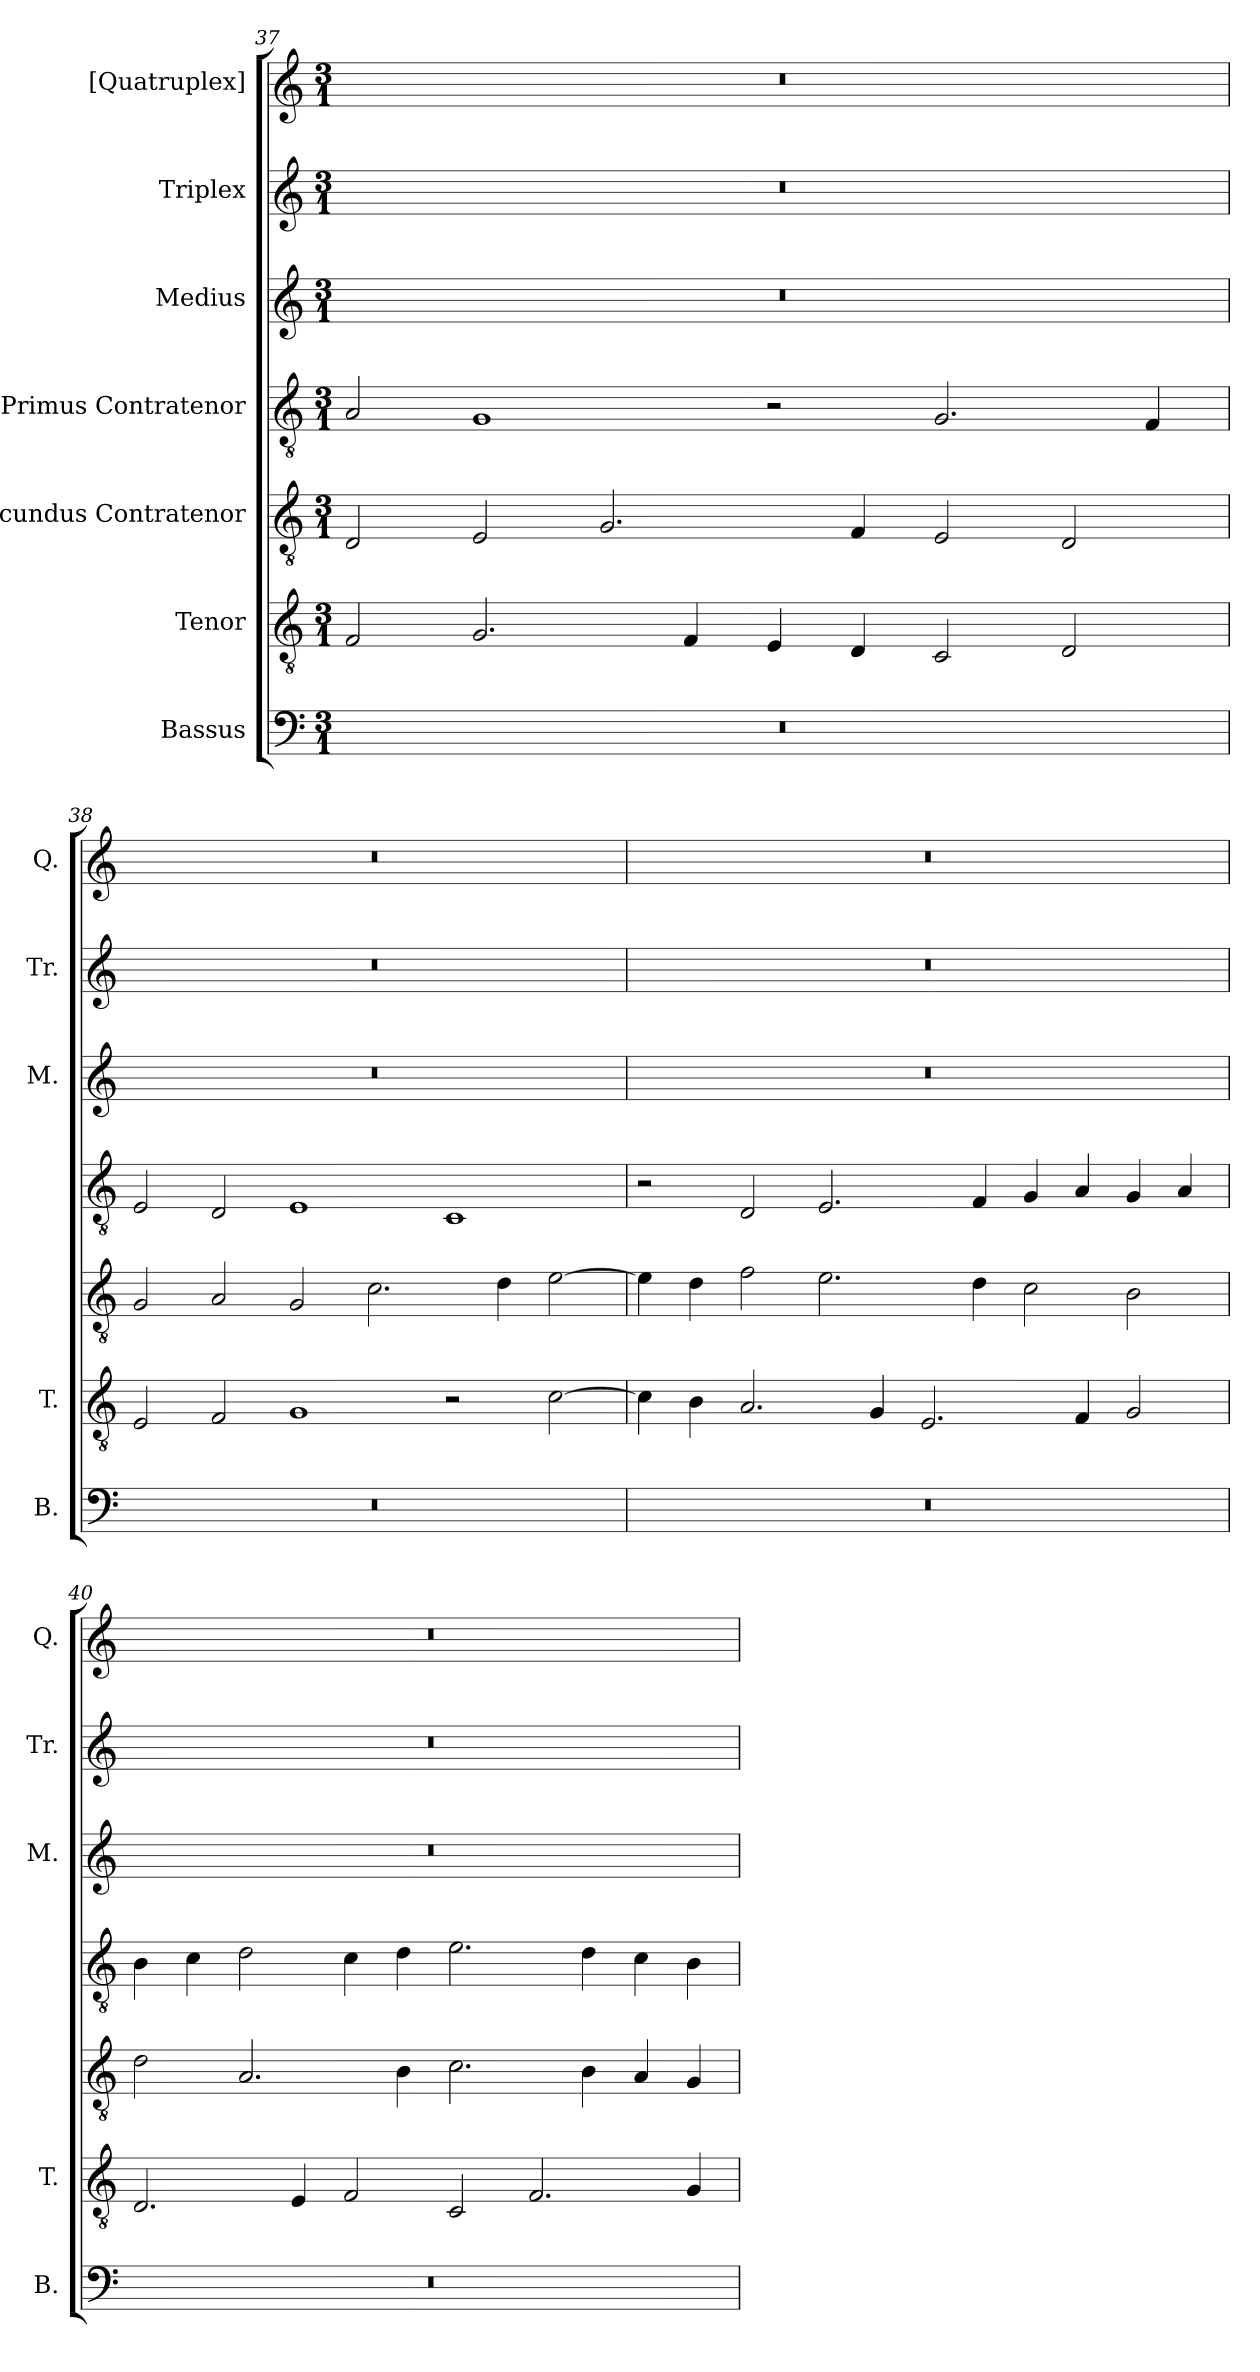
**kern	**kern	**kern	**kern	**kern	**kern	**kern
*part7	*part6	*part5	*part4	*part3	*part2	*part1
*staff7	*staff6	*staff5	*staff4	*staff3	*staff2	*staff1
*I"Bassus	*I"Tenor	*I"Secundus Contratenor	*I"Primus Contratenor	*I"Medius	*I"Triplex	*I"[Quatruplex]
*I'B.	*I'T.	*	*	*I'M.	*I'Tr.	*I'Q.
*clefF4	*clefGv2	*clefGv2	*clefGv2	*clefG2	*clefG2	*clefG2
*	*ITrd7c12	*ITrd7c12	*ITrd7c12	*	*	*
*k[]	*k[]	*k[]	*k[]	*k[]	*k[]	*k[]
*C:	*C:	*C:	*C:	*C:	*C:	*C:
*M3/1	*M3/1	*M3/1	*M3/1	*M3/1	*M3/1	*M3/1
=37	=37	=37	=37	=37	=37	=37
!LO:N:vis=1	!	!	!	!LO:N:vis=1	!LO:N:vis=1	!LO:N:vis=1
0.r	2FFi/	2DDi/	2AAi/	0.r	0.r	0.r
.	2.GGi/	2EEi/	1GGi	.	.	.
.	.	2.GGi/	.	.	.	.
.	4FFi/	.	.	.	.	.
.	4EEi/	.	2r	.	.	.
.	4DDi/	4FFi/	.	.	.	.
.	2CCi/	2EEi/	2.GGi/	.	.	.
.	2DDi/	2DDi/	.	.	.	.
.	.	.	4FFi/	.	.	.
=38	=38	=38	=38	=38	=38	=38
!LO:N:vis=1	!	!	!	!LO:N:vis=1	!LO:N:vis=1	!LO:N:vis=1
0.r	2EEi/	2GGi/	2EEi/	0.r	0.r	0.r
.	2FFi/	2AAi/	2DDi/	.	.	.
.	1GGi	2GGi/	1EEi	.	.	.
.	.	2.Ci\	.	.	.	.
.	2r	.	1CCi	.	.	.
.	.	4Di\	.	.	.	.
.	[>2Ci\	[>2Ei\	.	.	.	.
!!LO:LB:g=z
=39	=39	=39	=39	=39	=39	=39
!LO:N:vis=1	!	!	!	!LO:N:vis=1	!LO:N:vis=1	!LO:N:vis=1
0.r	4Ci\]	4Ei\]	2r	0.r	0.r	0.r
.	4BBi\	4Di\	.	.	.	.
.	2.AAi/	2Fi\	2DDi/	.	.	.
.	.	2.Ei\	2.EEi/	.	.	.
.	4GGi/	.	.	.	.	.
.	2.EEi/	.	.	.	.	.
.	.	4Di\	4FFi/	.	.	.
.	.	2Ci\	4GGi/	.	.	.
.	4FFi/	.	4AAi/	.	.	.
.	2GGi/	2BBi\	4GGi/	.	.	.
.	.	.	4AAi/	.	.	.
=40	=40	=40	=40	=40	=40	=40
!LO:N:vis=1	!	!	!	!LO:N:vis=1	!LO:N:vis=1	!LO:N:vis=1
0.r	2.DDi/	2Di\	4BBi\	0.r	0.r	0.r
.	.	.	4Ci\	.	.	.
.	.	2.AAi/	2Di\	.	.	.
.	4EEi/	.	.	.	.	.
.	2FFi/	.	4Ci\	.	.	.
.	.	4BBi\	4Di\	.	.	.
.	2CCi/	2.Ci\	2.Ei\	.	.	.
.	2.FFi/	.	.	.	.	.
.	.	4BBi\	4Di\	.	.	.
.	.	4AAi/	4Ci\	.	.	.
.	4GGi/	4GGi/	4BBi\	.	.	.
=	=	=	=	=	=	=
*-	*-	*-	*-	*-	*-	*-
